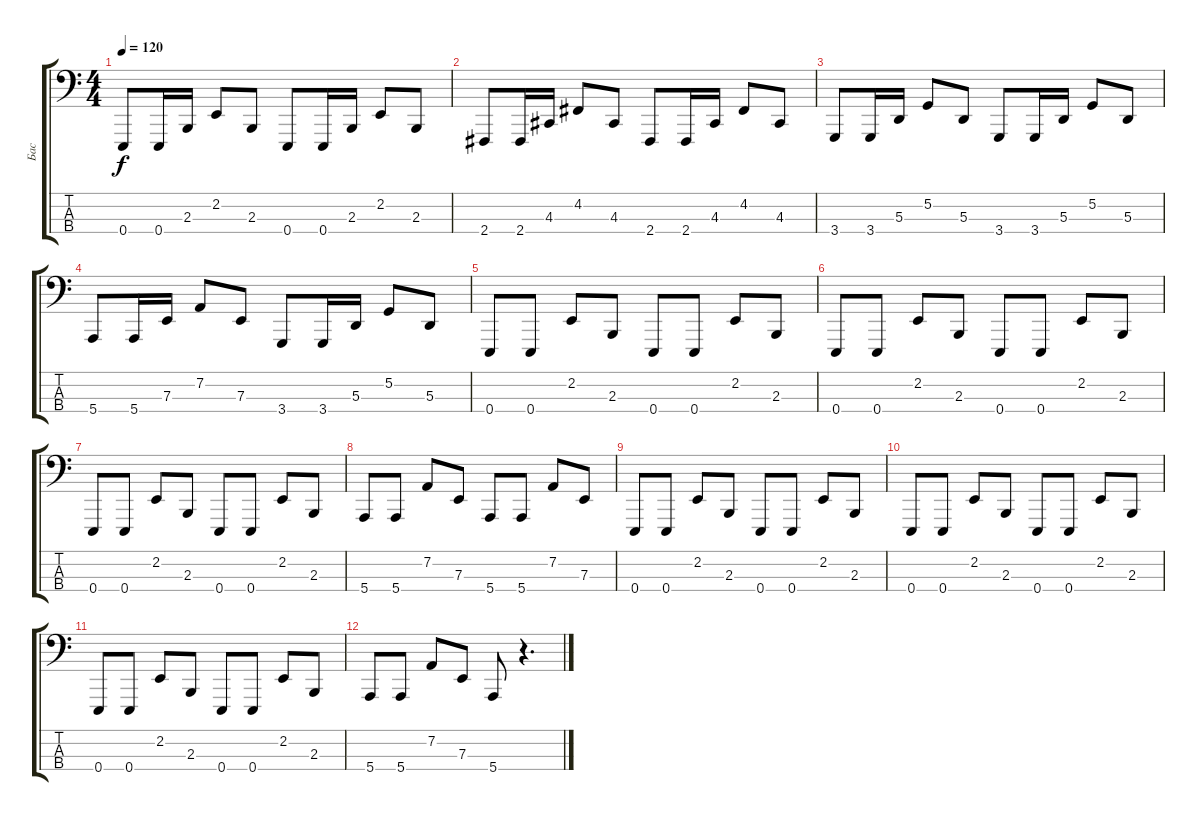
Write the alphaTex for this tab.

\track ("Бас" "Бас") {instrument lead2sawtooth}
\staff {score tabs}
\tuning (G2 D2 A1 E1) {hide}
\ts (4 4)
\tempo 120
\clef f4
\ks c
0.4.8{dy f} 0.4.16 2.3.16 2.2.8 2.3.8 0.4.8 0.4.16 2.3.16 2.2.8 2.3.8 |
2.4.8 2.4.16 4.3.16 4.2.8 4.3.8 2.4.8 2.4.16 4.3.16 4.2.8 4.3.8 |
3.4.8 3.4.16 5.3.16 5.2.8 5.3.8 3.4.8 3.4.16 5.3.16 5.2.8 5.3.8 |
5.4.8 5.4.16 7.3.16 7.2.8 7.3.8 3.4.8 3.4.16 5.3.16 5.2.8 5.3.8 |
0.4.8 0.4.8 2.2.8 2.3.8 0.4.8 0.4.8 2.2.8 2.3.8 |
0.4.8 0.4.8 2.2.8 2.3.8 0.4.8 0.4.8 2.2.8 2.3.8 |
0.4.8 0.4.8 2.2.8 2.3.8 0.4.8 0.4.8 2.2.8 2.3.8 |
5.4.8 5.4.8 7.2.8 7.3.8 5.4.8 5.4.8 7.2.8 7.3.8 |
0.4.8 0.4.8 2.2.8 2.3.8 0.4.8 0.4.8 2.2.8 2.3.8 |
0.4.8 0.4.8 2.2.8 2.3.8 0.4.8 0.4.8 2.2.8 2.3.8 |
0.4.8 0.4.8 2.2.8 2.3.8 0.4.8 0.4.8 2.2.8 2.3.8 |
5.4.8 5.4.8 7.2.8 7.3.8 5.4.8 r.4{d}
